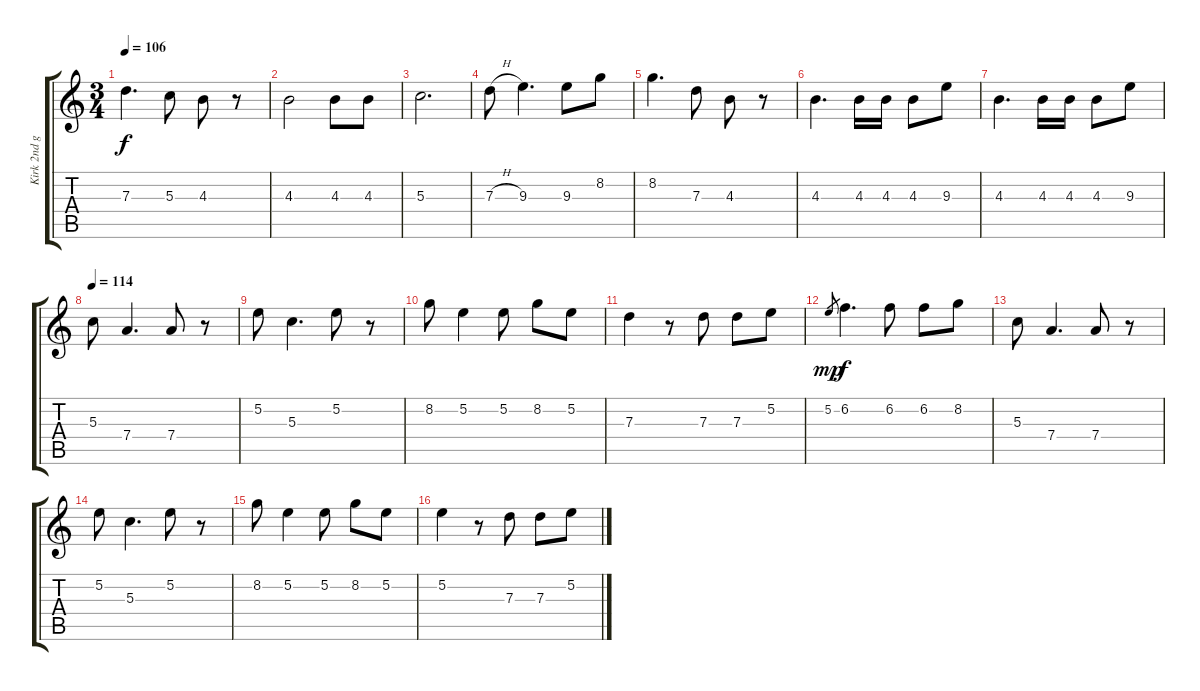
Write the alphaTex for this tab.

\track ("Kirk 2nd guitar" "Kirk 2nd g") {instrument distortionguitar}
\staff {score tabs}
\tuning (E4 B3 G3 D3 A2 E2) {hide}
\ts (3 4)
\tempo 106
\clef g2
\ks c
7.3.4{d dy f} 5.3.8 4.3.8 r.8 |
4.3.2 4.3.8 4.3.8 |
5.3.2{d} |
7.3{h}.8 9.3.4{d} 9.3.8 8.2.8 |
8.2.4{d} 7.3.8 4.3.8 r.8 |
4.3.4{d} 4.3.16 4.3.16 4.3.8 9.3.8 |
4.3.4{d} 4.3.16 4.3.16 4.3.8 9.3.8 |
\tempo 114
5.3.8 7.4.4{d} 7.4.8 r.8 |
5.2.8 5.3.4{d} 5.2.8 r.8 |
8.2.8 5.2.4 5.2.8 8.2.8 5.2.8 |
7.3.4 r.8 7.3.8 7.3.8 5.2.8 |
5.2.8{gr dy mp} 6.2.4{d dy f} 6.2.8 6.2.8 8.2.8 |
5.3.8 7.4.4{d} 7.4.8 r.8 |
5.2.8 5.3.4{d} 5.2.8 r.8 |
8.2.8 5.2.4 5.2.8 8.2.8 5.2.8 |
5.2.4 r.8 7.3.8 7.3.8 5.2.8
